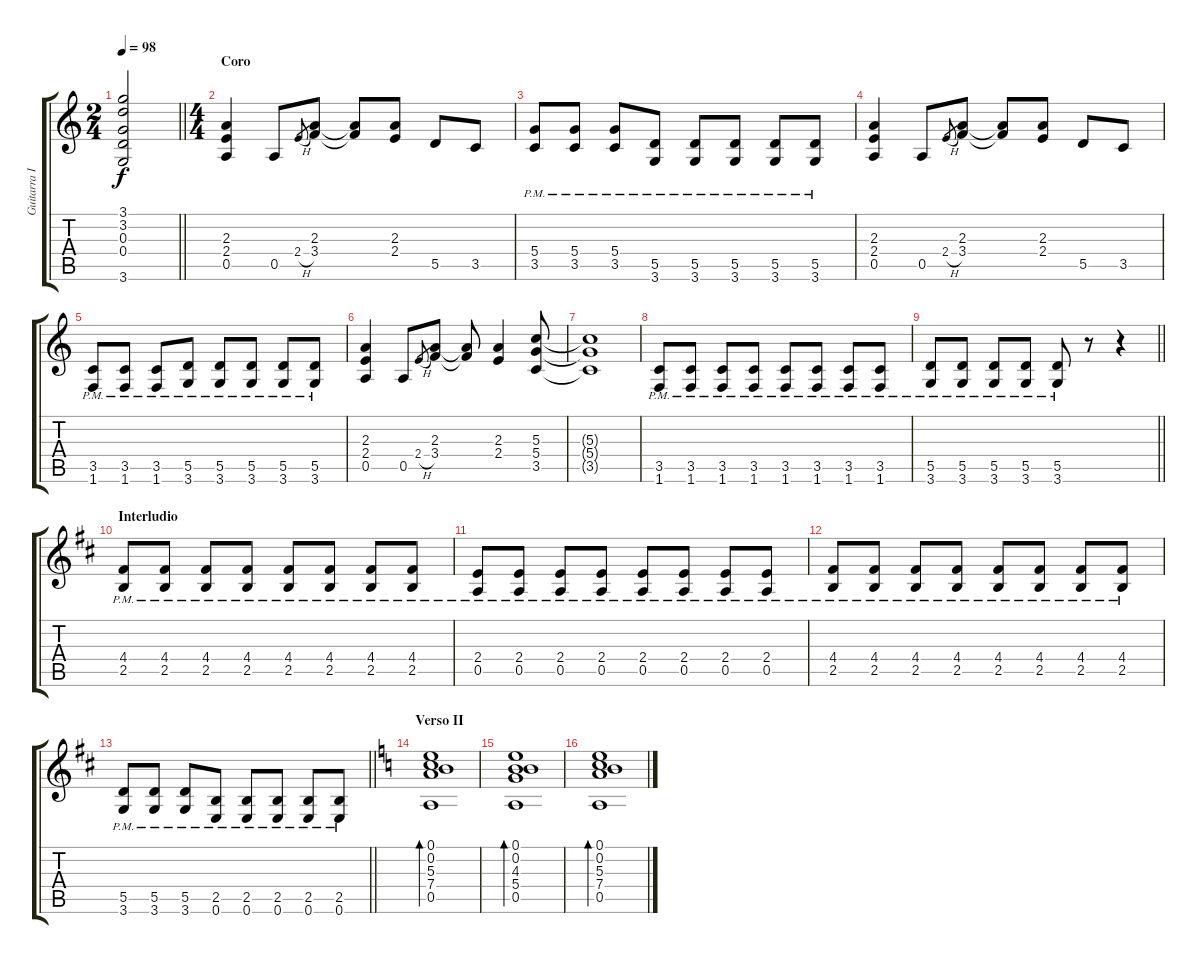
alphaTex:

\track ("Guitarra I" "Guitarra I") {instrument overdrivenguitar}
\staff {score tabs}
\tuning (E4 B3 G3 D3 A2 E2) {hide}
\ts (2 4)
\tempo 98
\clef g2
\barLineRight lightlight
\ks aminor
(3.1{t} 3.2{t} 0.3{t} 0.4{t} 3.6{t}).2{dy f} |
\ts (4 4)
\section ("" "Coro")
(2.3 2.4 0.5).4 0.5.8 2.4{h}.8{gr} (2.3 3.4).8 (2.3{t} 3.4{t}).8 (2.3 2.4).8 5.5.8 3.5.8 |
(5.4{pm} 3.5{pm}).8 (5.4{pm} 3.5{pm}).8 (5.4{pm} 3.5{pm}).8 (5.5{pm} 3.6{pm}).8 (5.5{pm} 3.6{pm}).8 (5.5{pm} 3.6{pm}).8 (5.5{pm} 3.6{pm}).8 (5.5{pm} 3.6{pm}).8 |
(2.3 2.4 0.5).4 0.5.8 2.4{h}.8{gr} (2.3 3.4).8 (2.3{t} 3.4{t}).8 (2.3 2.4).8 5.5.8 3.5.8 |
(3.5{pm} 1.6{pm}).8 (3.5{pm} 1.6{pm}).8 (3.5{pm} 1.6{pm}).8 (5.5{pm} 3.6{pm}).8 (5.5{pm} 3.6{pm}).8 (5.5{pm} 3.6{pm}).8 (5.5{pm} 3.6{pm}).8 (5.5{pm} 3.6{pm}).8 |
(2.3 2.4 0.5).4 0.5.8 2.4{h}.8{gr} (2.3 3.4).8 (2.3{t} 3.4{t}).8 (2.3 2.4).4 (5.3 5.4 3.5).8 |
(5.3{t} 5.4{t} 3.5{t}).1 |
(3.5{pm} 1.6{pm}).8 (3.5{pm} 1.6{pm}).8 (3.5{pm} 1.6{pm}).8 (3.5{pm} 1.6{pm}).8 (3.5{pm} 1.6{pm}).8 (3.5{pm} 1.6{pm}).8 (3.5{pm} 1.6{pm}).8 (3.5{pm} 1.6{pm}).8 |
\barLineRight lightlight
(5.5{pm} 3.6{pm}).8 (5.5{pm} 3.6{pm}).8 (5.5{pm} 3.6{pm}).8 (5.5{pm} 3.6{pm}).8 (5.5{pm} 3.6{pm}).8 r.8 r.4 |
\section ("" "Interludio")
\ks bminor
(4.4{pm} 2.5{pm}).8 (4.4{pm} 2.5{pm}).8 (4.4{pm} 2.5{pm}).8 (4.4{pm} 2.5{pm}).8 (4.4{pm} 2.5{pm}).8 (4.4{pm} 2.5{pm}).8 (4.4{pm} 2.5{pm}).8 (4.4{pm} 2.5{pm}).8 |
(2.4{pm} 0.5{pm}).8 (2.4{pm} 0.5{pm}).8 (2.4{pm} 0.5{pm}).8 (2.4{pm} 0.5{pm}).8 (2.4{pm} 0.5{pm}).8 (2.4{pm} 0.5{pm}).8 (2.4{pm} 0.5{pm}).8 (2.4{pm} 0.5{pm}).8 |
(4.4{pm} 2.5{pm}).8 (4.4{pm} 2.5{pm}).8 (4.4{pm} 2.5{pm}).8 (4.4{pm} 2.5{pm}).8 (4.4{pm} 2.5{pm}).8 (4.4{pm} 2.5{pm}).8 (4.4{pm} 2.5{pm}).8 (4.4{pm} 2.5{pm}).8 |
\barLineRight lightlight
(5.5{pm} 3.6{pm}).8 (5.5{pm} 3.6{pm}).8 (5.5{pm} 3.6{pm}).8 (2.5{pm} 0.6{pm}).8 (2.5{pm} 0.6{pm}).8 (2.5{pm} 0.6{pm}).8 (2.5{pm} 0.6{pm}).8 (2.5{pm} 0.6{pm}).8 |
\section ("" "Verso II")
\ks aminor
(0.1 0.2 5.3 7.4 0.5).1{bd 120 instrument electricguitarclean} |
(0.1 0.2 4.3 5.4 0.5).1{bd 120} |
(0.1 0.2 5.3 7.4 0.5).1{bd 120}
